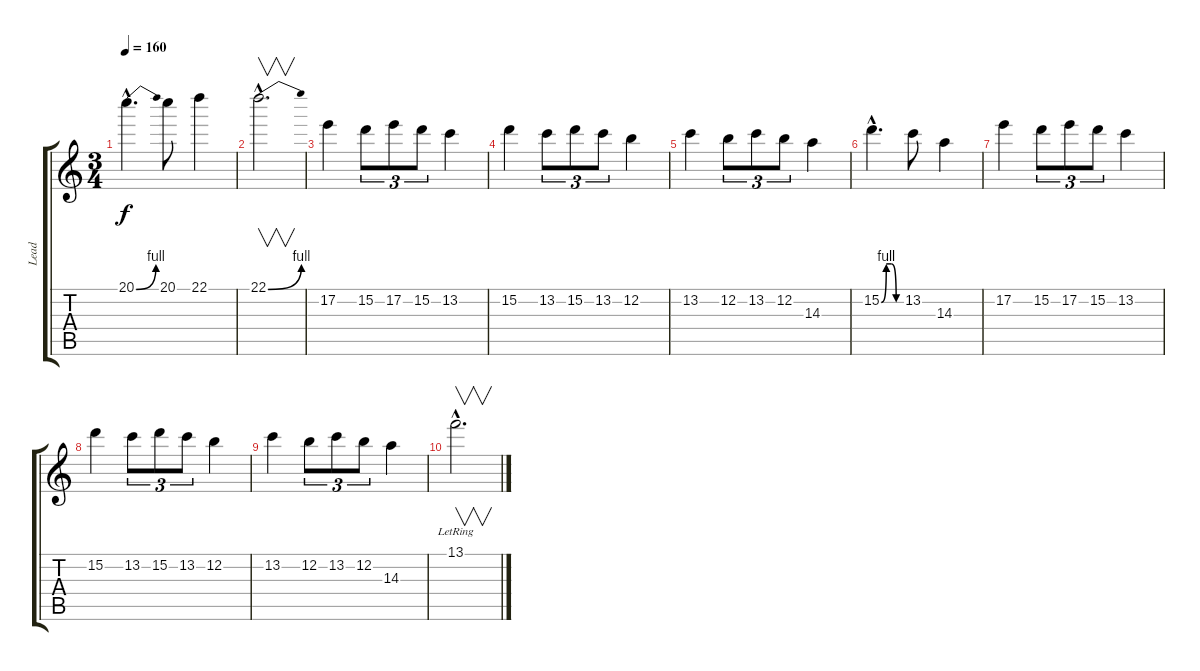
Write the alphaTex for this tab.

\track ("Lead" "Lead") {instrument distortionguitar}
\staff {score tabs}
\tuning (E4 B3 G3 D3 A2 E2) {hide}
\ts (3 4)
\tempo 160
\clef g2
\ks c
20.1{be (bend 0 0 60 4) hac}.4{d dy f} 20.1.8 22.1.4 |
22.1{be (bend 0 0 60 4) hac}.2{v d} |
17.2.4 15.2.8{tu (3 2)} 17.2.8{tu (3 2)} 15.2.8{tu (3 2)} 13.2.4 |
15.2.4 13.2.8{tu (3 2)} 15.2.8{tu (3 2)} 13.2.8{tu (3 2)} 12.2.4 |
13.2.4 12.2.8{tu (3 2)} 13.2.8{tu (3 2)} 12.2.8{tu (3 2)} 14.3.4 |
15.2{be (custom 0 0 15 4 30 4 45 0 60 0) hac}.4{d} 13.2.8 14.3.4 |
17.2.4 15.2.8{tu (3 2)} 17.2.8{tu (3 2)} 15.2.8{tu (3 2)} 13.2.4 |
15.2.4 13.2.8{tu (3 2)} 15.2.8{tu (3 2)} 13.2.8{tu (3 2)} 12.2.4 |
13.2.4 12.2.8{tu (3 2)} 13.2.8{tu (3 2)} 12.2.8{tu (3 2)} 14.3.4 |
13.1{hac lr}.2{v d}
